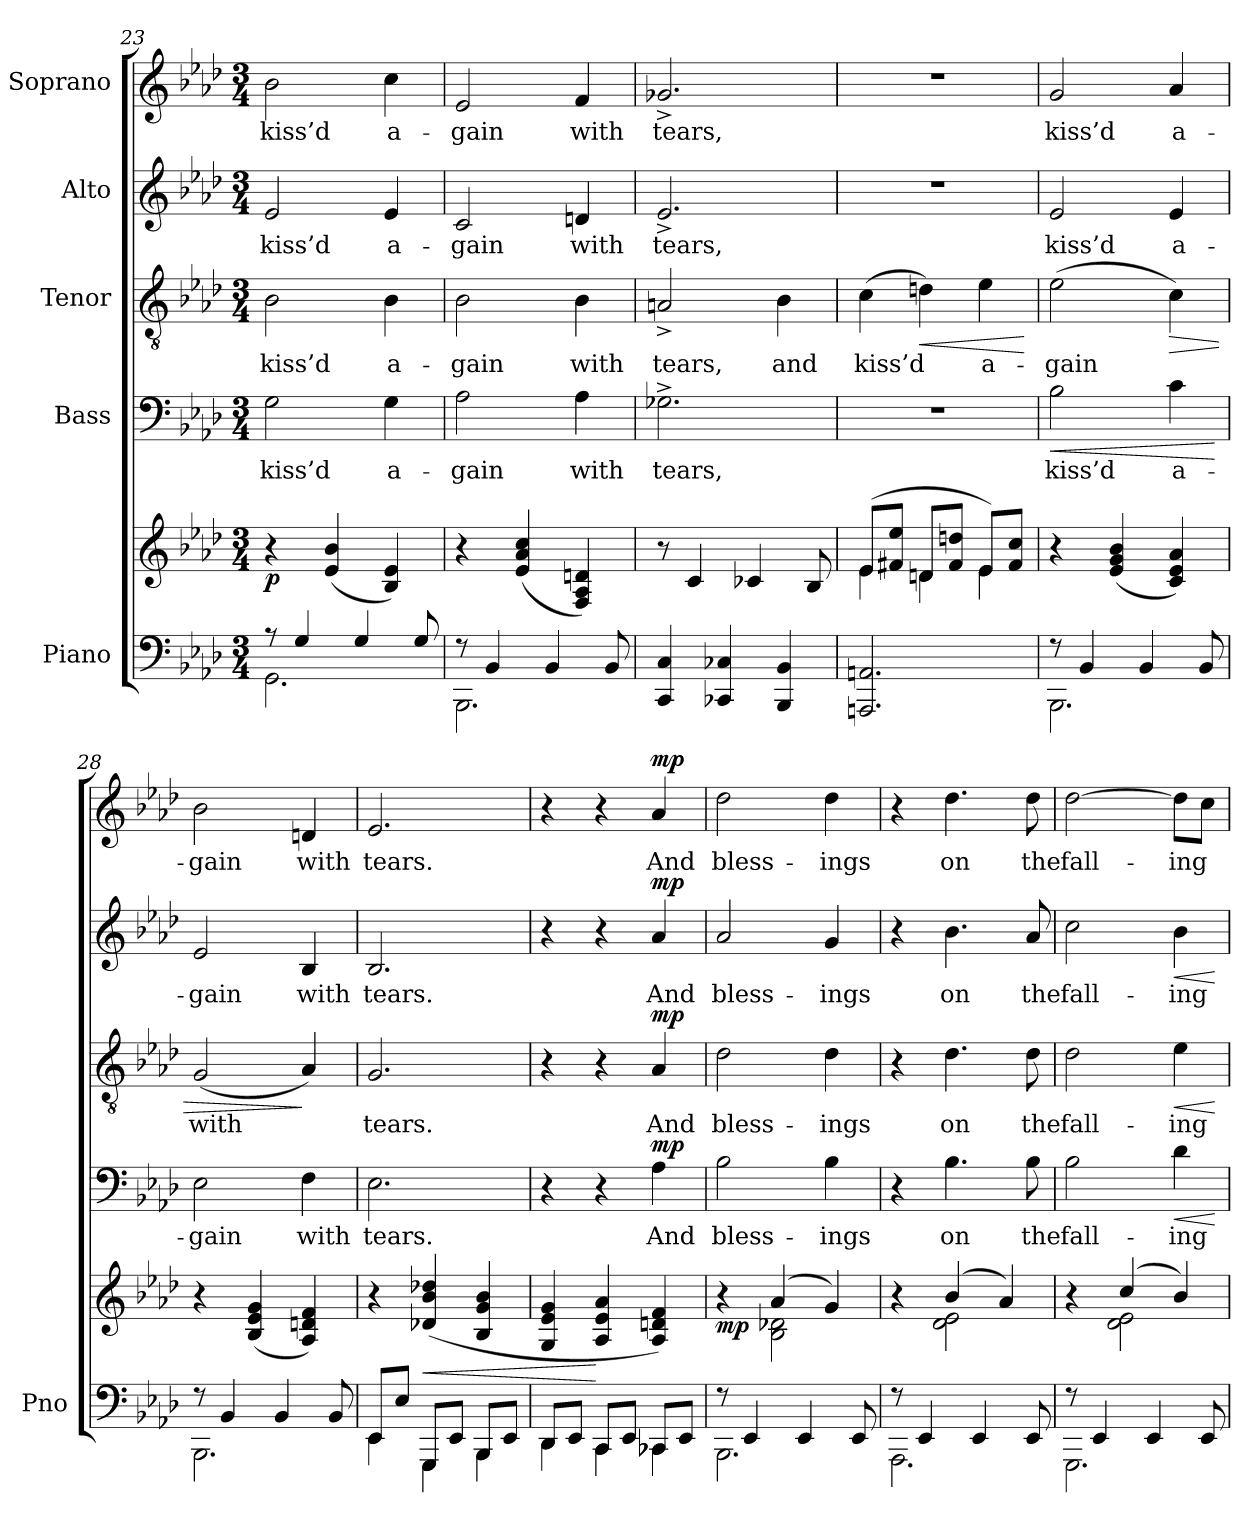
**kern	**kern	**dynam	**kern	**text	**dynam	**kern	**text	**dynam	**kern	**text	**dynam	**kern	**text	**dynam
*part5	*part5	*part5	*part4	*part4	*part4	*part3	*part3	*part3	*part2	*part2	*part2	*part1	*part1	*part1
*staff6	*staff5	*staff5/6	*staff4	*staff4	*staff4	*staff3	*staff3	*staff3	*staff2	*staff2	*staff2	*staff1	*staff1	*staff1
*I"Piano	*	*	*I"Bass	*	*	*I"Tenor	*	*	*I"Alto	*	*	*I"Soprano	*	*
*I'Pno	*	*	*	*	*	*	*	*	*	*	*	*	*	*
*clefF4	*clefG2	*	*clefF4	*	*	*clefGv2	*	*	*clefG2	*	*	*clefG2	*	*
*k[b-e-a-d-]	*k[b-e-a-d-]	*	*k[b-e-a-d-]	*	*	*k[b-e-a-d-]	*	*	*k[b-e-a-d-]	*	*	*k[b-e-a-d-]	*	*
*M3/4	*M3/4	*	*M3/4	*	*	*M3/4	*	*	*M3/4	*	*	*M3/4	*	*
=23	=23	=23	=23	=23	=23	=23	=23	=23	=23	=23	=23	=23	=23	=23
*^	*	*	*	*	*	*	*	*	*	*	*	*	*	*
!	!	!	!LO:DY:b	!	!LO:LY:b	!	!	!LO:LY:b	!	!	!LO:LY:b	!	!	!LO:LY:b	!
8r	2.GG\	4r	p	2G\	kiss’d	.	2B-\	kiss’d	.	2e-/	kiss’d	.	2b-\	kiss’d	.
4G/	.	.	.	.	.	.	.	.	.	.	.	.	.	.	.
.	.	(>4e-/ 4b-/	.	.	.	.	.	.	.	.	.	.	.	.	.
4G/	.	.	.	.	.	.	.	.	.	.	.	.	.	.	.
!	!	!	!	!	!LO:LY:b	!	!	!LO:LY:b	!	!	!LO:LY:b	!	!	!LO:LY:b	!
.	.	4B-/ 4e-/)	.	4G\	a-	.	4B-\	a-	.	4e-/	a-	.	4cc\	a-	.
8G/	.	.	.	.	.	.	.	.	.	.	.	.	.	.	.
=24	=24	=24	=24	=24	=24	=24	=24	=24	=24	=24	=24	=24	=24	=24	=24
!	!	!	!	!	!LO:LY:b	!	!	!LO:LY:b	!	!	!LO:LY:b	!	!	!LO:LY:b	!
8r	2.BBB-\	4r	.	2A-\	-gain	.	2B-\	-gain	.	2c/	-gain	.	2e-/	-gain	.
4BB-/	.	.	.	.	.	.	.	.	.	.	.	.	.	.	.
.	.	(4e-/ 4a-/ 4cc/	.	.	.	.	.	.	.	.	.	.	.	.	.
4BB-/	.	.	.	.	.	.	.	.	.	.	.	.	.	.	.
!	!	!	!	!	!LO:LY:b	!	!	!LO:LY:b	!	!	!LO:LY:b	!	!	!LO:LY:b	!
.	.	4F/ 4A-/ 4dn/)	.	4A-\	with	.	4B-\	with	.	4dn/	with	.	4f/	with	.
8BB-/	.	.	.	.	.	.	.	.	.	.	.	.	.	.	.
*v	*v	*	*	*	*	*	*	*	*	*	*	*	*	*	*
=25	=25	=25	=25	=25	=25	=25	=25	=25	=25	=25	=25	=25	=25	=25
!	!	!	!	!LO:LY:b	!	!	!LO:LY:b	!	!	!LO:LY:b	!	!	!LO:LY:b	!
4CC/ 4C/	8r	.	2.G-X^>\	tears,	.	2An^>/	tears,	.	2.e-^>/	tears,	.	2.g-X^>/	tears,	.
.	4c/	.	.	.	.	.	.	.	.	.	.	.	.	.
4CC-X/ 4C-X/	.	.	.	.	.	.	.	.	.	.	.	.	.	.
.	4c-X/	.	.	.	.	.	.	.	.	.	.	.	.	.
!	!	!	!	!	!	!	!LO:LY:b	!	!	!	!	!	!	!
4BBB-/ 4BB-/	.	.	.	.	.	4B-\	and	.	.	.	.	.	.	.
.	8B-/	.	.	.	.	.	.	.	.	.	.	.	.	.
!!LO:LB:g=z
=26	=26	=26	=26	=26	=26	=26	=26	=26	=26	=26	=26	=26	=26	=26
*	*^	*	*	*	*	*	*	*	*	*	*	*	*	*
!	!	!	!	!	!	!	!	!LO:LY:b	!	!	!	!	!	!	!
2.AAAn/ 2.AAn/	(<8e-/L	4e-\	.	2.r	.	.	(4c\	kiss’d	.	2.r	.	.	2.r	.	.
.	8f#X/ 8ee-/J	.	.	.	.	.	.	.	.	.	.	.	.	.	.
!	!	!	!	!	!	!	!	!	!LO:HP:b	!	!	!	!	!	!
.	8dn/L	4d\	.	.	.	.	4dn\)	.	<	.	.	.	.	.	.
.	8f#/ 8ddn/J	.	.	.	.	.	.	.	.	.	.	.	.	.	.
!	!	!	!	!	!	!	!	!LO:LY:b	!	!	!	!	!	!	!
.	8e-/L)	4e-\	.	.	.	.	4e-\	a-	.	.	.	.	.	.	.
.	8f#/ 8cc/J	.	.	.	.	.	.	.	.	.	.	.	.	.	.
*	*v	*v	*	*	*	*	*	*	*	*	*	*	*	*	*
.	.	.	.	.	.	.	.	[	.	.	.	.	.	.
!!LO:PB:g=z
=27	=27	=27	=27	=27	=27	=27	=27	=27	=27	=27	=27	=27	=27	=27
*^	*	*	*	*	*	*	*	*	*	*	*	*	*	*
!	!	!	!	!	!LO:LY:b	!LO:HP:b	!	!LO:LY:b	!	!	!LO:LY:b	!	!	!LO:LY:b	!
8r	2.BBB-\	4r	.	2B-\	kiss’d	<	(2e-\	-gain	.	2e-/	kiss’d	.	2g/	kiss’d	.
4BB-/	.	.	.	.	.	.	.	.	.	.	.	.	.	.	.
.	.	(4e-/ 4g/ 4b-/	.	.	.	.	.	.	.	.	.	.	.	.	.
4BB-/	.	.	.	.	.	.	.	.	.	.	.	.	.	.	.
!	!	!	!	!	!LO:LY:b	!	!	!	!LO:HP:b	!	!LO:LY:b	!	!	!LO:LY:b	!
.	.	4c/ 4e-/ 4a-/)	.	4c\	a-	.	4c\)	.	>	4e-/	a-	.	4a-/	a-	.
8BB-/	.	.	.	.	.	.	.	.	.	.	.	.	.	.	.
*v	*v	*	*	*	*	*	*	*	*	*	*	*	*	*	*
.	.	.	.	.	[	.	.	.	.	.	.	.	.	.
=28	=28	=28	=28	=28	=28	=28	=28	=28	=28	=28	=28	=28	=28	=28
*^	*	*	*	*	*	*	*	*	*	*	*	*	*	*
!	!	!	!	!	!LO:LY:b	!	!	!LO:LY:b	!	!	!LO:LY:b	!	!	!LO:LY:b	!
8r	2.BBB-\	4r	.	2E-\	-gain	.	(2G/	with	.	2e-/	-gain	.	2b-\	-gain	.
4BB-/	.	.	.	.	.	.	.	.	.	.	.	.	.	.	.
.	.	(4B-/ 4e-/ 4g/	.	.	.	.	.	.	.	.	.	.	.	.	.
4BB-/	.	.	.	.	.	.	.	.	.	.	.	.	.	.	.
!	!	!	!	!	!LO:LY:b	!	!	!	!	!	!LO:LY:b	!	!	!LO:LY:b	!
.	.	4A-/ 4dn/ 4f/)	.	4F\	with	.	4A-/)	.	]	4B-/	with	.	4dn/	with	.
8BB-/	.	.	.	.	.	.	.	.	.	.	.	.	.	.	.
=29	=29	=29	=29	=29	=29	=29	=29	=29	=29	=29	=29	=29	=29	=29	=29
!	!	!	!	!	!LO:LY:b	!	!	!LO:LY:b	!	!	!LO:LY:b	!	!	!LO:LY:b	!
8EE-/L	4EE-\	4r	.	2.E-\	tears.	.	2.G/	tears.	.	2.B-/	tears.	.	2.e-/	tears.	.
8E-/J	.	.	.	.	.	.	.	.	.	.	.	.	.	.	.
!	!	!	!LO:HP:b	!	!	!	!	!	!	!	!	!	!	!	!
8GGG/L	4GGG\	(4d-X/ 4b-/ 4dd-X/	<	.	.	.	.	.	.	.	.	.	.	.	.
8EE-/J	.	.	.	.	.	.	.	.	.	.	.	.	.	.	.
8BBB-/L	4BBB-\	4B-/ 4g/ 4b-/	.	.	.	.	.	.	.	.	.	.	.	.	.
8EE-/J	.	.	.	.	.	.	.	.	.	.	.	.	.	.	.
=30	=30	=30	=30	=30	=30	=30	=30	=30	=30	=30	=30	=30	=30	=30	=30
8DD-/L	4DD-\	4G/ 4e-/ 4g/	.	4r	.	.	4r	.	.	4r	.	.	4r	.	.
8EE-/J	.	.	.	.	.	.	.	.	.	.	.	.	.	.	.
8CC/L	4CC\	4A-/ 4e-/ 4a-/	[	4r	.	.	4r	.	.	4r	.	.	4r	.	.
8EE-/J	.	.	.	.	.	.	.	.	.	.	.	.	.	.	.
!	!	!	!	!	!LO:LY:b	!LO:DY:a	!	!LO:LY:b	!LO:DY:a	!	!LO:LY:b	!LO:DY:a	!	!LO:LY:b	!LO:DY:a
8CC-X/L	4CC-\	4A-/ 4dn/ 4f/)	.	4A-\	And	mp	4A-/	And	mp	4a-/	And	mp	4a-/	And	mp
8EE-/J	.	.	.	.	.	.	.	.	.	.	.	.	.	.	.
=31	=31	=31	=31	=31	=31	=31	=31	=31	=31	=31	=31	=31	=31	=31	=31
*	*	*^	*	*	*	*	*	*	*	*	*	*	*	*	*
!	!	!	!	!LO:DY:b	!	!LO:LY:b	!	!	!LO:LY:b	!	!	!LO:LY:b	!	!	!LO:LY:b	!
8r	2.BBB-\	4r	4ryy	mp	2B-\	bless-	.	2d-\	bless-	.	2a-/	bless-	.	2dd-\	bless-	.
4EE-/	.	.	.	.	.	.	.	.	.	.	.	.	.	.	.	.
.	.	(4a-/	2B-\ 2d-X\	.	.	.	.	.	.	.	.	.	.	.	.	.
4EE-/	.	.	.	.	.	.	.	.	.	.	.	.	.	.	.	.
!	!	!	!	!	!	!LO:LY:b	!	!	!LO:LY:b	!	!	!LO:LY:b	!	!	!LO:LY:b	!
.	.	4g/)	.	.	4B-\	-ings	.	4d-\	-ings	.	4g/	-ings	.	4dd-\	-ings	.
8EE-/	.	.	.	.	.	.	.	.	.	.	.	.	.	.	.	.
=32	=32	=32	=32	=32	=32	=32	=32	=32	=32	=32	=32	=32	=32	=32	=32	=32
8r	2.AAA-\	4r	4ryy	.	4r	.	.	4r	.	.	4r	.	.	4r	.	.
4EE-/	.	.	.	.	.	.	.	.	.	.	.	.	.	.	.	.
!	!	!	!	!	!	!LO:LY:b	!	!	!LO:LY:b	!	!	!LO:LY:b	!	!	!LO:LY:b	!
.	.	(4b-/	2d-\ 2e-\	.	4.B-\	on	.	4.d-\	on	.	4.b-\	on	.	4.dd-\	on	.
4EE-/	.	.	.	.	.	.	.	.	.	.	.	.	.	.	.	.
.	.	4a-/)	.	.	.	.	.	.	.	.	.	.	.	.	.	.
!	!	!	!	!	!	!LO:LY:b	!	!	!LO:LY:b	!	!	!LO:LY:b	!	!	!LO:LY:b	!
8EE-/	.	.	.	.	8B-\	the	.	8d-\	the	.	8a-/	the	.	8dd-\	the	.
=33	=33	=33	=33	=33	=33	=33	=33	=33	=33	=33	=33	=33	=33	=33	=33	=33
!	!	!	!	!	!	!LO:LY:b	!	!	!LO:LY:b	!	!	!LO:LY:b	!	!	!LO:LY:b	!
8r	2.GGG\	4r	4ryy	.	2B-\	fall-	.	2d-\	fall-	.	2cc\	fall-	.	[2dd-\	fall-	.
4EE-/	.	.	.	.	.	.	.	.	.	.	.	.	.	.	.	.
.	.	(4cc/	2d-\ 2e-\	.	.	.	.	.	.	.	.	.	.	.	.	.
4EE-/	.	.	.	.	.	.	.	.	.	.	.	.	.	.	.	.
!	!	!	!	!	!	!LO:LY:b	!LO:HP:b	!	!LO:LY:b	!LO:HP:b	!	!LO:LY:b	!LO:HP:b	!	!LO:LY:b	!
.	.	4b-/)	.	.	4d-\	-ing	<	4e-\	-ing	<	4b-\	-ing	<	8dd-\L]	-ing	.
8EE-/	.	.	.	.	.	.	.	.	.	.	.	.	.	8cc\J	.	.
*v	*v	*	*	*	*	*	*	*	*	*	*	*	*	*	*	*
*	*v	*v	*	*	*	*	*	*	*	*	*	*	*	*	*
.	.	.	.	.	[	.	.	[	.	.	[	.	.	.
=	=	=	=	=	=	=	=	=	=	=	=	=	=	=
*-	*-	*-	*-	*-	*-	*-	*-	*-	*-	*-	*-	*-	*-	*-
